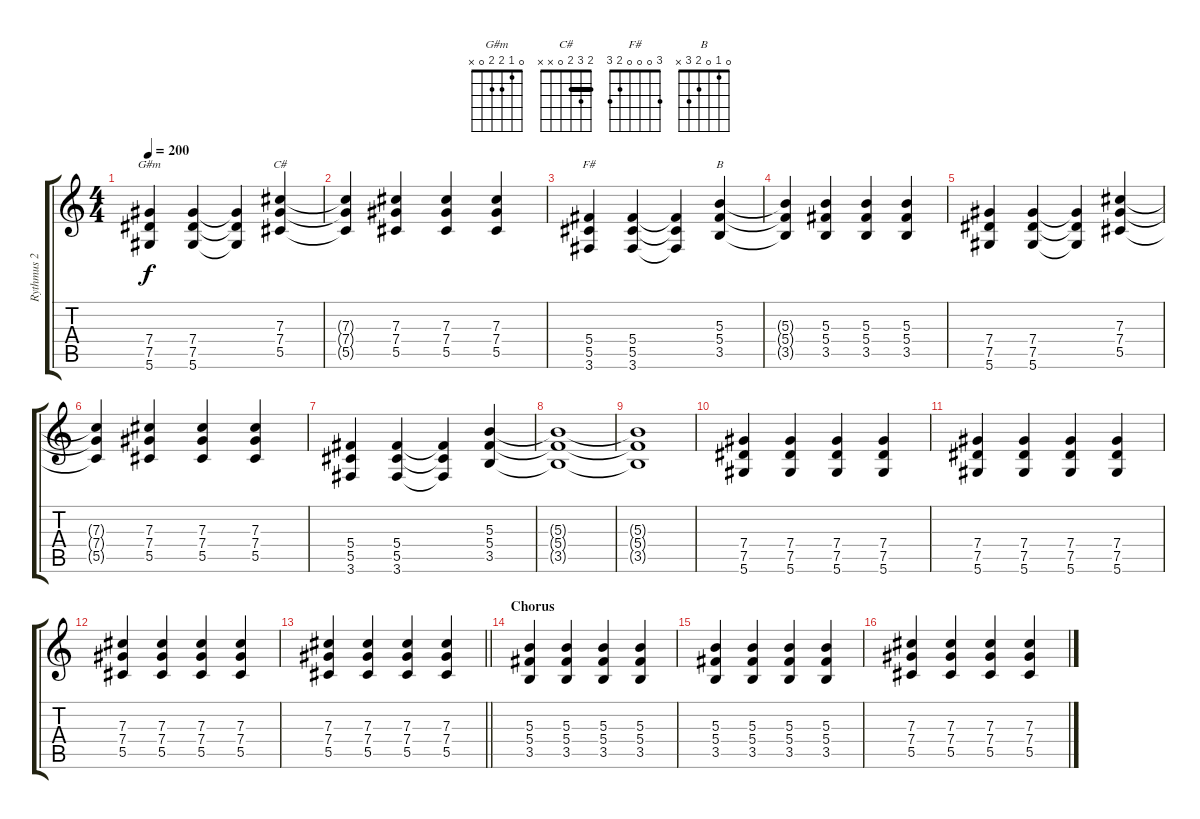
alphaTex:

\track ("Rythmus 2" "Rythmus 2") {instrument overdrivenguitar}
\staff {score tabs}
\tuning (Eb4 Bb3 Gb3 Db3 Ab2 Eb2) {hide}
\chord ("G#m" 0 1 2 2 0 x)
\chord ("C#" 2 3 2 0 x x) {barre 2}
\chord ("F#" 3 0 0 0 2 3)
\chord ("B" 0 1 0 2 3 x)
\ts (4 4)
\tempo 200
\clef g2
\ks c
(7.4 7.5 5.6).4{ch "G#m" dy f} (7.4 7.5 5.6).4 (7.4{t} 7.5{t} 5.6{t}).4 (7.3 7.4 5.5).4{ch "C#"} |
(7.3{t} 7.4{t} 5.5{t}).4 (7.3 7.4 5.5).4 (7.3 7.4 5.5).4 (7.3 7.4 5.5).4 |
(5.4 5.5 3.6).4{ch "F#"} (5.4 5.5 3.6).4 (5.4{t} 5.5{t} 3.6{t}).4 (5.3 5.4 3.5).4{ch "B"} |
(5.3{t} 5.4{t} 3.5{t}).4 (5.3 5.4 3.5).4 (5.3 5.4 3.5).4 (5.3 5.4 3.5).4 |
(7.4 7.5 5.6).4 (7.4 7.5 5.6).4 (7.4{t} 7.5{t} 5.6{t}).4 (7.3 7.4 5.5).4 |
(7.3{t} 7.4{t} 5.5{t}).4 (7.3 7.4 5.5).4 (7.3 7.4 5.5).4 (7.3 7.4 5.5).4 |
(5.4 5.5 3.6).4 (5.4 5.5 3.6).4 (5.4{t} 5.5{t} 3.6{t}).4 (5.3 5.4 3.5).4 |
(5.3{t} 5.4{t} 3.5{t}).1 |
(5.3{t} 5.4{t} 3.5{t}).1 |
(7.4 7.5 5.6).4 (7.4 7.5 5.6).4 (7.4 7.5 5.6).4 (7.4 7.5 5.6).4 |
(7.4 7.5 5.6).4 (7.4 7.5 5.6).4 (7.4 7.5 5.6).4 (7.4 7.5 5.6).4 |
(7.3 7.4 5.5).4 (7.3 7.4 5.5).4 (7.3 7.4 5.5).4 (7.3 7.4 5.5).4 |
\barLineRight lightlight
(7.3 7.4 5.5).4 (7.3 7.4 5.5).4 (7.3 7.4 5.5).4 (7.3 7.4 5.5).4 |
\section ("" "Chorus")
(5.3 5.4 3.5).4 (5.3 5.4 3.5).4 (5.3 5.4 3.5).4 (5.3 5.4 3.5).4 |
(5.3 5.4 3.5).4 (5.3 5.4 3.5).4 (5.3 5.4 3.5).4 (5.3 5.4 3.5).4 |
(7.3 7.4 5.5).4 (7.3 7.4 5.5).4 (7.3 7.4 5.5).4 (7.3 7.4 5.5).4
